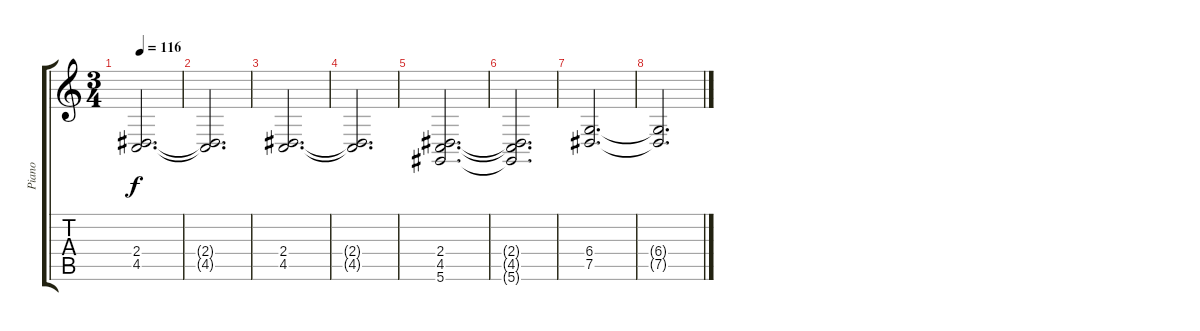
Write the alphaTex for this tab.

\track ("Piano" "Piano") {instrument acousticgrandpiano}
\staff {score tabs}
\tuning (Eb4 Bb3 Gb3 Db3 Ab2 Eb2) {hide}
\ts (3 4)
\tempo 116
\clef g2
\ks c
(2.4 4.5).2{d dy f} |
(2.4{t} 4.5{t}).2{d} |
(2.4 4.5).2{d} |
(2.4{t} 4.5{t}).2{d} |
(2.4 4.5 5.6).2{d} |
(2.4{t} 4.5{t} 5.6{t}).2{d} |
(6.4 7.5).2{d} |
(6.4{t} 7.5{t}).2{d}
